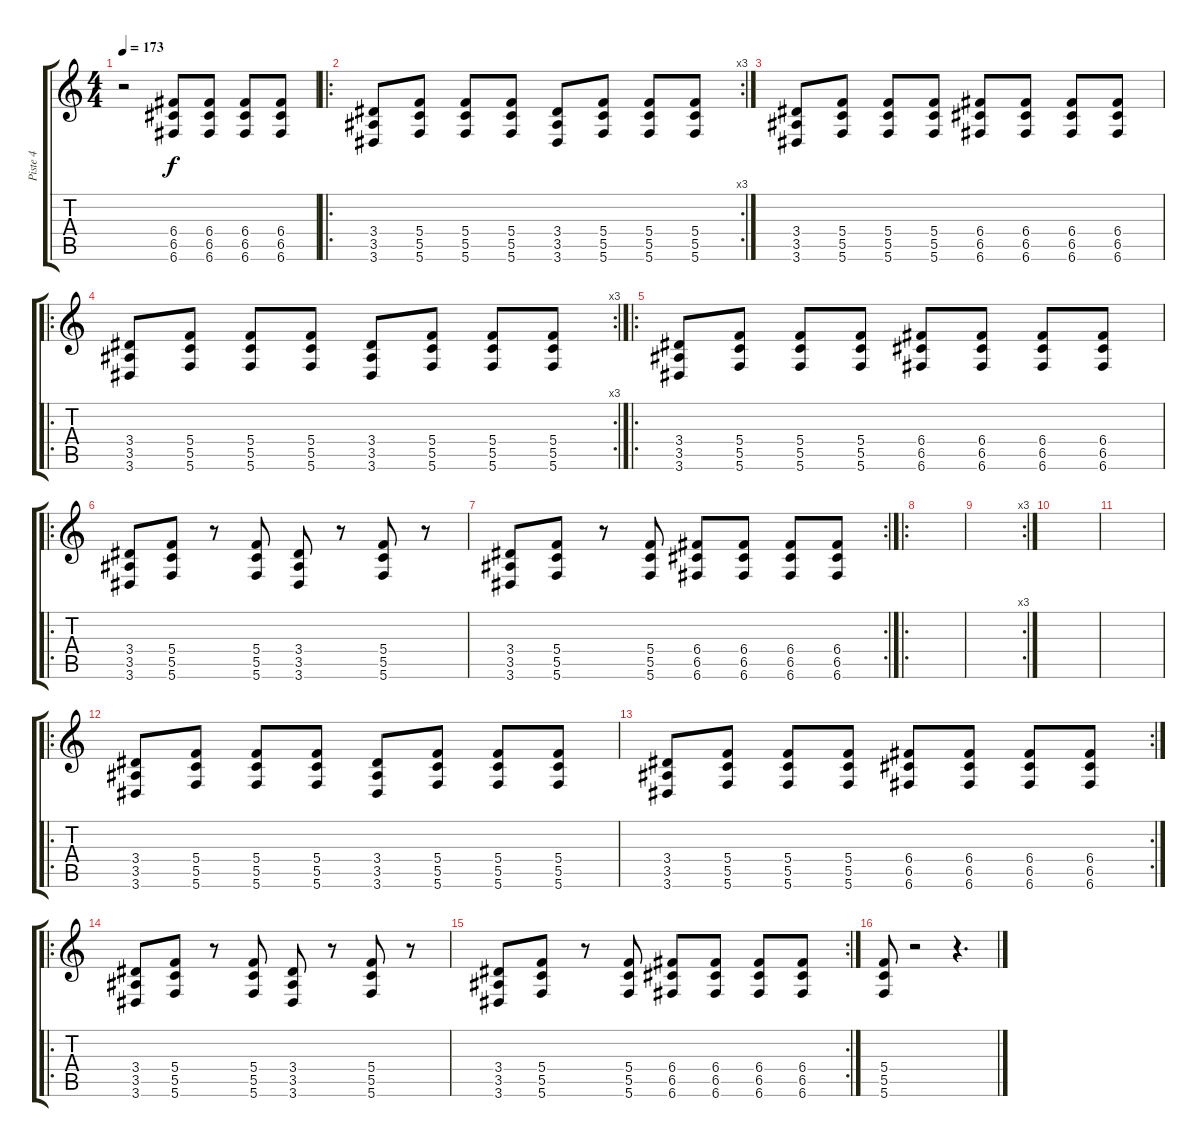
\track ("Piste 4" "Piste 4") {instrument overdrivenguitar}
\staff {score tabs}
\tuning (D4 A3 F3 C3 G2 C2) {hide}
\ts (4 4)
\tempo 173
\clef g2
\ks c
r.2{dy f instrument overdrivenguitar} (6.4 6.5 6.6).8 (6.4 6.5 6.6).8 (6.4 6.5 6.6).8 (6.4 6.5 6.6).8 |
\ro
\rc 3
(3.4 3.5 3.6).8 (5.4 5.5 5.6).8 (5.4 5.5 5.6).8 (5.4 5.5 5.6).8 (3.4 3.5 3.6).8 (5.4 5.5 5.6).8 (5.4 5.5 5.6).8 (5.4 5.5 5.6).8 |
(3.4 3.5 3.6).8 (5.4 5.5 5.6).8 (5.4 5.5 5.6).8 (5.4 5.5 5.6).8 (6.4 6.5 6.6).8 (6.4 6.5 6.6).8 (6.4 6.5 6.6).8 (6.4 6.5 6.6).8 |
\ro
\rc 3
(3.4 3.5 3.6).8 (5.4 5.5 5.6).8 (5.4 5.5 5.6).8 (5.4 5.5 5.6).8 (3.4 3.5 3.6).8 (5.4 5.5 5.6).8 (5.4 5.5 5.6).8 (5.4 5.5 5.6).8 |
\ro
(3.4 3.5 3.6).8 (5.4 5.5 5.6).8 (5.4 5.5 5.6).8 (5.4 5.5 5.6).8 (6.4 6.5 6.6).8 (6.4 6.5 6.6).8 (6.4 6.5 6.6).8 (6.4 6.5 6.6).8 |
\ro
(3.4 3.5 3.6).8 (5.4 5.5 5.6).8 r.8 (5.4 5.5 5.6).8 (3.4 3.5 3.6).8 r.8 (5.4 5.5 5.6).8 r.8 |
\rc 2
(3.4 3.5 3.6).8 (5.4 5.5 5.6).8 r.8 (5.4 5.5 5.6).8 (6.4 6.5 6.6).8 (6.4 6.5 6.6).8 (6.4 6.5 6.6).8 (6.4 6.5 6.6).8 |
\ro
|
\rc 3
|
|
|
\ro
(3.4 3.5 3.6).8 (5.4 5.5 5.6).8 (5.4 5.5 5.6).8 (5.4 5.5 5.6).8 (3.4 3.5 3.6).8 (5.4 5.5 5.6).8 (5.4 5.5 5.6).8 (5.4 5.5 5.6).8 |
\rc 2
(3.4 3.5 3.6).8 (5.4 5.5 5.6).8 (5.4 5.5 5.6).8 (5.4 5.5 5.6).8 (6.4 6.5 6.6).8 (6.4 6.5 6.6).8 (6.4 6.5 6.6).8 (6.4 6.5 6.6).8 |
\ro
(3.4 3.5 3.6).8 (5.4 5.5 5.6).8 r.8 (5.4 5.5 5.6).8 (3.4 3.5 3.6).8 r.8 (5.4 5.5 5.6).8 r.8 |
\rc 2
(3.4 3.5 3.6).8 (5.4 5.5 5.6).8 r.8 (5.4 5.5 5.6).8 (6.4 6.5 6.6).8 (6.4 6.5 6.6).8 (6.4 6.5 6.6).8 (6.4 6.5 6.6).8 |
(5.4 5.5 5.6).8 r.2 r.4{d}
